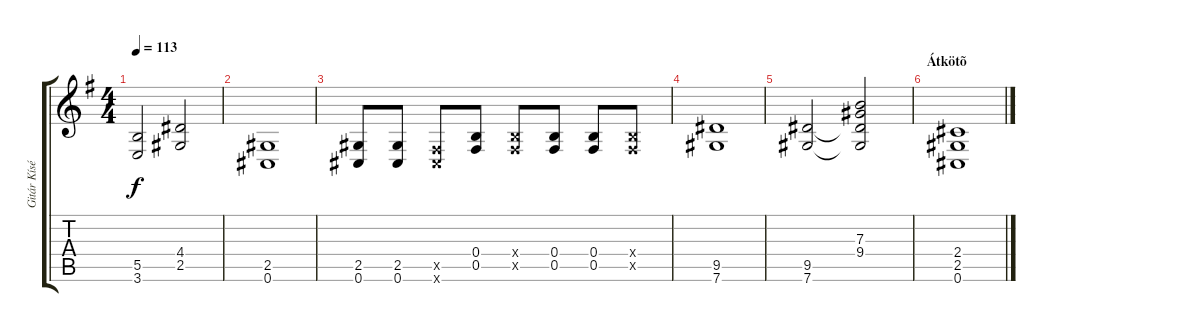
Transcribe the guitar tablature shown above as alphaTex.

\track ("Gitár Kíséret 2" "Gitár Kísé") {instrument distortionguitar}
\staff {score tabs}
\tuning (Db4 Ab3 E3 B2 Gb2 Db2) {hide}
\ts (4 4)
\tempo 113
\clef g2
\ks g
(5.5 3.6).2{dy f} (4.4 2.5).2 |
(2.5 0.6).1 |
(2.5 0.6).8 (2.5 0.6).8 (0.5{x} 0.6{x}).8 (0.4 0.5).8 (0.4{x} 0.5{x}).8 (0.4 0.5).8 (0.4 0.5).8 (0.4{x} 0.5{x}).8 |
(9.5 7.6).1 |
(9.5 7.6).2 (7.3 9.4 9.5{t} 7.6{t}).2 |
\section ("" "Átkötõ")
(2.4 2.5 0.6).1
